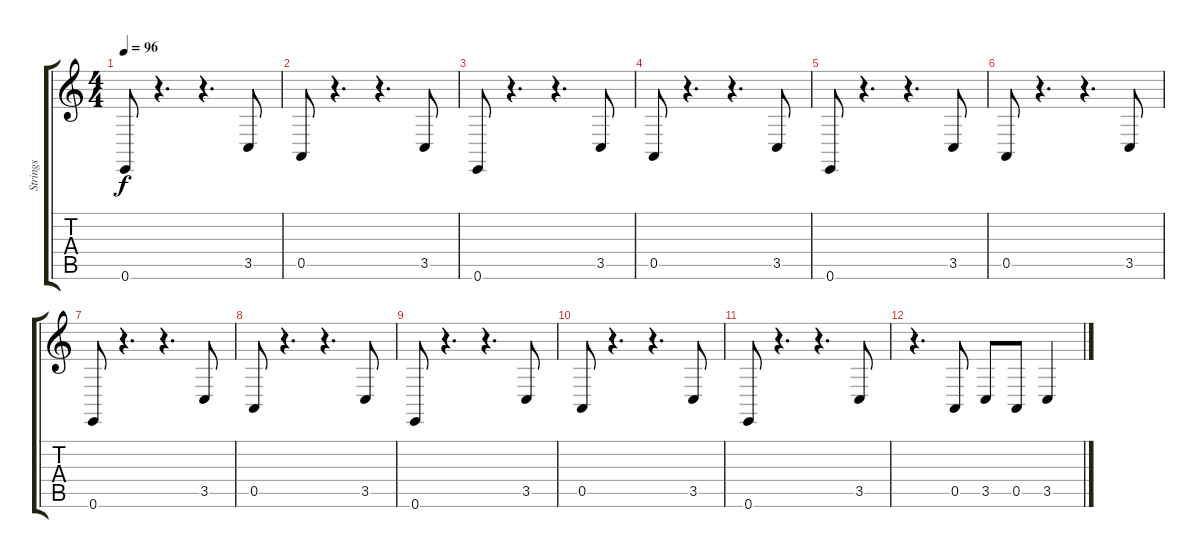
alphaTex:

\track ("Strings" "Strings") {instrument stringensemble1}
\staff {score tabs}
\tuning (E4 B3 G3 D3 A2 E2) {hide}
\ts (4 4)
\tempo 96
\clef g2
\ks c
0.6.8{dy f} r.4{d} r.4{d} 3.5.8 |
0.5.8 r.4{d} r.4{d} 3.5.8 |
0.6.8 r.4{d} r.4{d} 3.5.8 |
0.5.8 r.4{d} r.4{d} 3.5.8 |
0.6.8 r.4{d} r.4{d} 3.5.8 |
0.5.8 r.4{d} r.4{d} 3.5.8 |
0.6.8 r.4{d} r.4{d} 3.5.8 |
0.5.8 r.4{d} r.4{d} 3.5.8 |
0.6.8 r.4{d} r.4{d} 3.5.8 |
0.5.8 r.4{d} r.4{d} 3.5.8 |
0.6.8 r.4{d} r.4{d} 3.5.8 |
r.4{d} 0.5.8 3.5.8 0.5.8 3.5.4
